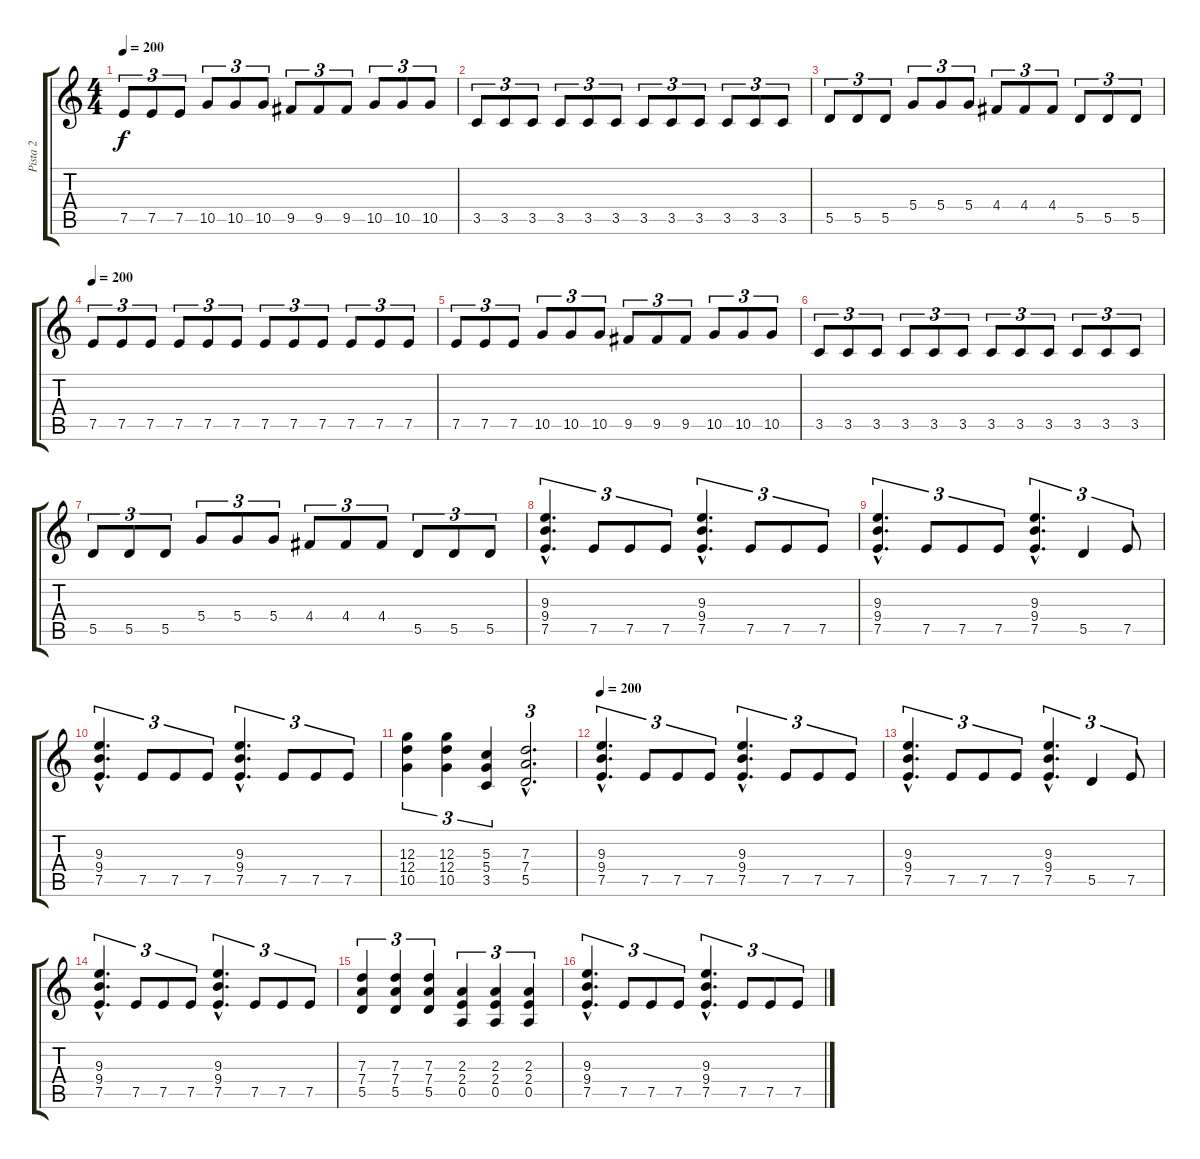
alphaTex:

\track ("Pista 2" "Pista 2") {instrument distortionguitar}
\staff {score tabs}
\tuning (E4 B3 G3 D3 A2 E2) {hide}
\ts (4 4)
\tempo 200
\clef g2
\ks c
7.5.8{tu (3 2) dy f} 7.5.8{tu (3 2)} 7.5.8{tu (3 2)} 10.5.8{tu (3 2)} 10.5.8{tu (3 2)} 10.5.8{tu (3 2)} 9.5.8{tu (3 2)} 9.5.8{tu (3 2)} 9.5.8{tu (3 2)} 10.5.8{tu (3 2)} 10.5.8{tu (3 2)} 10.5.8{tu (3 2)} |
3.5.8{tu (3 2)} 3.5.8{tu (3 2)} 3.5.8{tu (3 2)} 3.5.8{tu (3 2)} 3.5.8{tu (3 2)} 3.5.8{tu (3 2)} 3.5.8{tu (3 2)} 3.5.8{tu (3 2)} 3.5.8{tu (3 2)} 3.5.8{tu (3 2)} 3.5.8{tu (3 2)} 3.5.8{tu (3 2)} |
5.5.8{tu (3 2)} 5.5.8{tu (3 2)} 5.5.8{tu (3 2)} 5.4.8{tu (3 2)} 5.4.8{tu (3 2)} 5.4.8{tu (3 2)} 4.4.8{tu (3 2)} 4.4.8{tu (3 2)} 4.4.8{tu (3 2)} 5.5.8{tu (3 2)} 5.5.8{tu (3 2)} 5.5.8{tu (3 2)} |
\tempo 200
7.5.8{tu (3 2)} 7.5.8{tu (3 2)} 7.5.8{tu (3 2)} 7.5.8{tu (3 2)} 7.5.8{tu (3 2)} 7.5.8{tu (3 2)} 7.5.8{tu (3 2)} 7.5.8{tu (3 2)} 7.5.8{tu (3 2)} 7.5.8{tu (3 2)} 7.5.8{tu (3 2)} 7.5.8{tu (3 2)} |
7.5.8{tu (3 2)} 7.5.8{tu (3 2)} 7.5.8{tu (3 2)} 10.5.8{tu (3 2)} 10.5.8{tu (3 2)} 10.5.8{tu (3 2)} 9.5.8{tu (3 2)} 9.5.8{tu (3 2)} 9.5.8{tu (3 2)} 10.5.8{tu (3 2)} 10.5.8{tu (3 2)} 10.5.8{tu (3 2)} |
3.5.8{tu (3 2)} 3.5.8{tu (3 2)} 3.5.8{tu (3 2)} 3.5.8{tu (3 2)} 3.5.8{tu (3 2)} 3.5.8{tu (3 2)} 3.5.8{tu (3 2)} 3.5.8{tu (3 2)} 3.5.8{tu (3 2)} 3.5.8{tu (3 2)} 3.5.8{tu (3 2)} 3.5.8{tu (3 2)} |
5.5.8{tu (3 2)} 5.5.8{tu (3 2)} 5.5.8{tu (3 2)} 5.4.8{tu (3 2)} 5.4.8{tu (3 2)} 5.4.8{tu (3 2)} 4.4.8{tu (3 2)} 4.4.8{tu (3 2)} 4.4.8{tu (3 2)} 5.5.8{tu (3 2)} 5.5.8{tu (3 2)} 5.5.8{tu (3 2)} |
(9.3{hac} 9.4{hac} 7.5{hac}).4{d tu (3 2)} 7.5.8{tu (3 2)} 7.5.8{tu (3 2)} 7.5.8{tu (3 2)} (9.3{hac} 9.4{hac} 7.5{hac}).4{d tu (3 2)} 7.5.8{tu (3 2)} 7.5.8{tu (3 2)} 7.5.8{tu (3 2)} |
(9.3{hac} 9.4{hac} 7.5{hac}).4{d tu (3 2)} 7.5.8{tu (3 2)} 7.5.8{tu (3 2)} 7.5.8{tu (3 2)} (9.3{hac} 9.4{hac} 7.5{hac}).4{d tu (3 2)} 5.5.4{tu (3 2)} 7.5.8{tu (3 2)} |
(9.3{hac} 9.4{hac} 7.5{hac}).4{d tu (3 2)} 7.5.8{tu (3 2)} 7.5.8{tu (3 2)} 7.5.8{tu (3 2)} (9.3{hac} 9.4{hac} 7.5{hac}).4{d tu (3 2)} 7.5.8{tu (3 2)} 7.5.8{tu (3 2)} 7.5.8{tu (3 2)} |
(12.3 12.4 10.5).4{tu (3 2)} (12.3 12.4 10.5).4{tu (3 2)} (5.3 5.4 3.5).4{tu (3 2)} (7.3{hac} 7.4{hac} 5.5{hac}).2{d tu (3 2)} |
\tempo 200
(9.3{hac} 9.4{hac} 7.5{hac}).4{d tu (3 2)} 7.5.8{tu (3 2)} 7.5.8{tu (3 2)} 7.5.8{tu (3 2)} (9.3{hac} 9.4{hac} 7.5{hac}).4{d tu (3 2)} 7.5.8{tu (3 2)} 7.5.8{tu (3 2)} 7.5.8{tu (3 2)} |
(9.3{hac} 9.4{hac} 7.5{hac}).4{d tu (3 2)} 7.5.8{tu (3 2)} 7.5.8{tu (3 2)} 7.5.8{tu (3 2)} (9.3{hac} 9.4{hac} 7.5{hac}).4{d tu (3 2)} 5.5.4{tu (3 2)} 7.5.8{tu (3 2)} |
(9.3{hac} 9.4{hac} 7.5{hac}).4{d tu (3 2)} 7.5.8{tu (3 2)} 7.5.8{tu (3 2)} 7.5.8{tu (3 2)} (9.3{hac} 9.4{hac} 7.5{hac}).4{d tu (3 2)} 7.5.8{tu (3 2)} 7.5.8{tu (3 2)} 7.5.8{tu (3 2)} |
(7.3 7.4 5.5).4{tu (3 2)} (7.3 7.4 5.5).4{tu (3 2)} (7.3 7.4 5.5).4{tu (3 2)} (2.3 2.4 0.5).4{tu (3 2)} (2.3 2.4 0.5).4{tu (3 2)} (2.3 2.4 0.5).4{tu (3 2)} |
(9.3{hac} 9.4{hac} 7.5{hac}).4{d tu (3 2)} 7.5.8{tu (3 2)} 7.5.8{tu (3 2)} 7.5.8{tu (3 2)} (9.3{hac} 9.4{hac} 7.5{hac}).4{d tu (3 2)} 7.5.8{tu (3 2)} 7.5.8{tu (3 2)} 7.5.8{tu (3 2)}
